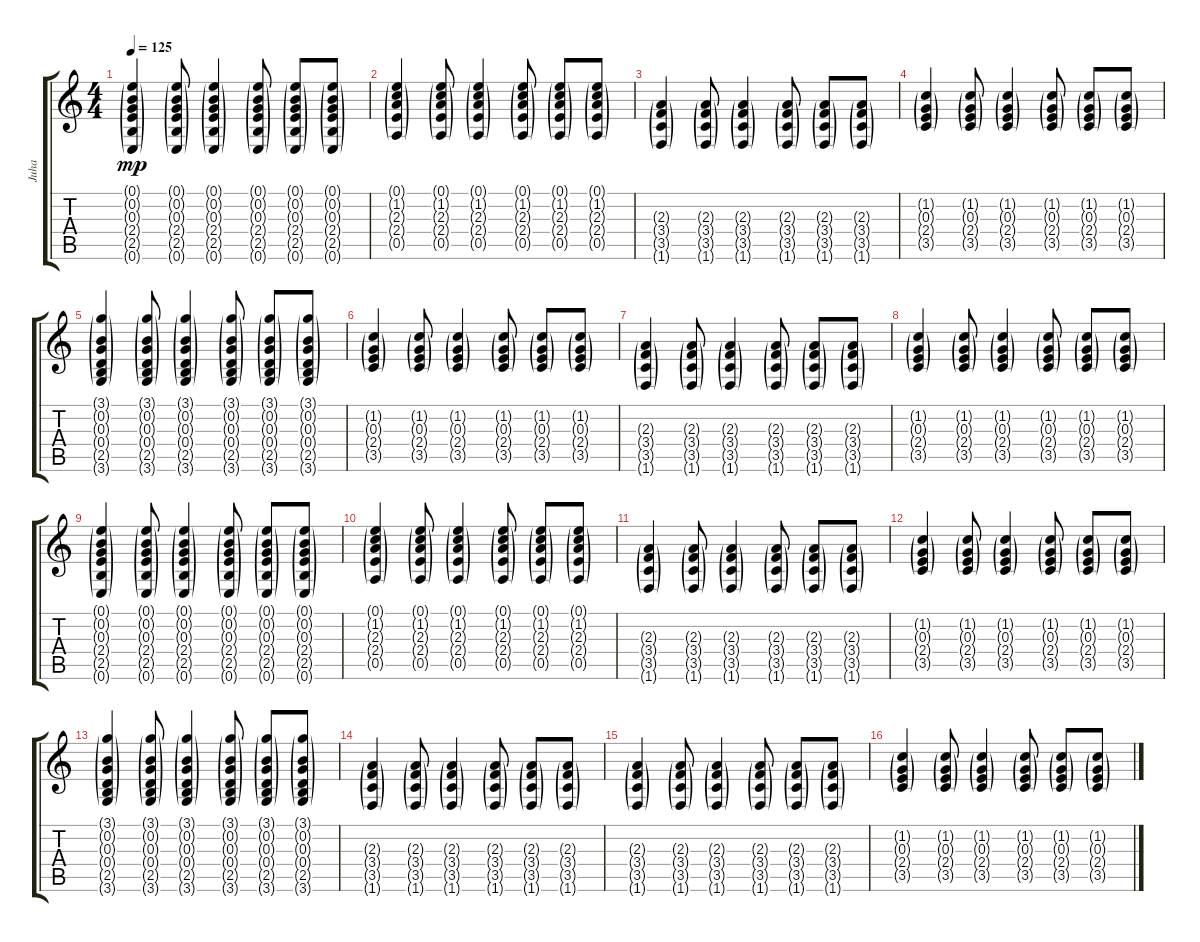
\track ("Juha" "Juha") {instrument electricguitarclean}
\staff {score tabs}
\tuning (E4 B3 G3 D3 A2 E2) {hide}
\ts (4 4)
\tempo 125
\clef g2
\ks c
(0.1{g} 0.2{g} 0.3{g} 2.4{g} 2.5{g} 0.6{g}).4{dy mp} (0.1{g} 0.2{g} 0.3{g} 2.4{g} 2.5{g} 0.6{g}).8 (0.1{g} 0.2{g} 0.3{g} 2.4{g} 2.5{g} 0.6{g}).4 (0.1{g} 0.2{g} 0.3{g} 2.4{g} 2.5{g} 0.6{g}).8 (0.1{g} 0.2{g} 0.3{g} 2.4{g} 2.5{g} 0.6{g}).8 (0.1{g} 0.2{g} 0.3{g} 2.4{g} 2.5{g} 0.6{g}).8 |
(0.1{g} 1.2{g} 2.3{g} 2.4{g} 0.5{g}).4 (0.1{g} 1.2{g} 2.3{g} 2.4{g} 0.5{g}).8 (0.1{g} 1.2{g} 2.3{g} 2.4{g} 0.5{g}).4 (0.1{g} 1.2{g} 2.3{g} 2.4{g} 0.5{g}).8 (0.1{g} 1.2{g} 2.3{g} 2.4{g} 0.5{g}).8 (0.1{g} 1.2{g} 2.3{g} 2.4{g} 0.5{g}).8 |
(2.3{g} 3.4{g} 3.5{g} 1.6{g}).4 (2.3{g} 3.4{g} 3.5{g} 1.6{g}).8 (2.3{g} 3.4{g} 3.5{g} 1.6{g}).4 (2.3{g} 3.4{g} 3.5{g} 1.6{g}).8 (2.3{g} 3.4{g} 3.5{g} 1.6{g}).8 (2.3{g} 3.4{g} 3.5{g} 1.6{g}).8 |
(1.2{g} 0.3{g} 2.4{g} 3.5{g}).4 (1.2{g} 0.3{g} 2.4{g} 3.5{g}).8 (1.2{g} 0.3{g} 2.4{g} 3.5{g}).4 (1.2{g} 0.3{g} 2.4{g} 3.5{g}).8 (1.2{g} 0.3{g} 2.4{g} 3.5{g}).8 (1.2{g} 0.3{g} 2.4{g} 3.5{g}).8 |
(3.1{g} 0.2{g} 0.3{g} 0.4{g} 2.5{g} 3.6{g}).4 (3.1{g} 0.2{g} 0.3{g} 0.4{g} 2.5{g} 3.6{g}).8 (3.1{g} 0.2{g} 0.3{g} 0.4{g} 2.5{g} 3.6{g}).4 (3.1{g} 0.2{g} 0.3{g} 0.4{g} 2.5{g} 3.6{g}).8 (3.1{g} 0.2{g} 0.3{g} 0.4{g} 2.5{g} 3.6{g}).8 (3.1{g} 0.2{g} 0.3{g} 0.4{g} 2.5{g} 3.6{g}).8 |
(1.2{g} 0.3{g} 2.4{g} 3.5{g}).4 (1.2{g} 0.3{g} 2.4{g} 3.5{g}).8 (1.2{g} 0.3{g} 2.4{g} 3.5{g}).4 (1.2{g} 0.3{g} 2.4{g} 3.5{g}).8 (1.2{g} 0.3{g} 2.4{g} 3.5{g}).8 (1.2{g} 0.3{g} 2.4{g} 3.5{g}).8 |
(2.3{g} 3.4{g} 3.5{g} 1.6{g}).4 (2.3{g} 3.4{g} 3.5{g} 1.6{g}).8 (2.3{g} 3.4{g} 3.5{g} 1.6{g}).4 (2.3{g} 3.4{g} 3.5{g} 1.6{g}).8 (2.3{g} 3.4{g} 3.5{g} 1.6{g}).8 (2.3{g} 3.4{g} 3.5{g} 1.6{g}).8 |
(1.2{g} 0.3{g} 2.4{g} 3.5{g}).4 (1.2{g} 0.3{g} 2.4{g} 3.5{g}).8 (1.2{g} 0.3{g} 2.4{g} 3.5{g}).4 (1.2{g} 0.3{g} 2.4{g} 3.5{g}).8 (1.2{g} 0.3{g} 2.4{g} 3.5{g}).8 (1.2{g} 0.3{g} 2.4{g} 3.5{g}).8 |
(0.1{g} 0.2{g} 0.3{g} 2.4{g} 2.5{g} 0.6{g}).4 (0.1{g} 0.2{g} 0.3{g} 2.4{g} 2.5{g} 0.6{g}).8 (0.1{g} 0.2{g} 0.3{g} 2.4{g} 2.5{g} 0.6{g}).4 (0.1{g} 0.2{g} 0.3{g} 2.4{g} 2.5{g} 0.6{g}).8 (0.1{g} 0.2{g} 0.3{g} 2.4{g} 2.5{g} 0.6{g}).8 (0.1{g} 0.2{g} 0.3{g} 2.4{g} 2.5{g} 0.6{g}).8 |
(0.1{g} 1.2{g} 2.3{g} 2.4{g} 0.5{g}).4 (0.1{g} 1.2{g} 2.3{g} 2.4{g} 0.5{g}).8 (0.1{g} 1.2{g} 2.3{g} 2.4{g} 0.5{g}).4 (0.1{g} 1.2{g} 2.3{g} 2.4{g} 0.5{g}).8 (0.1{g} 1.2{g} 2.3{g} 2.4{g} 0.5{g}).8 (0.1{g} 1.2{g} 2.3{g} 2.4{g} 0.5{g}).8 |
(2.3{g} 3.4{g} 3.5{g} 1.6{g}).4 (2.3{g} 3.4{g} 3.5{g} 1.6{g}).8 (2.3{g} 3.4{g} 3.5{g} 1.6{g}).4 (2.3{g} 3.4{g} 3.5{g} 1.6{g}).8 (2.3{g} 3.4{g} 3.5{g} 1.6{g}).8 (2.3{g} 3.4{g} 3.5{g} 1.6{g}).8 |
(1.2{g} 0.3{g} 2.4{g} 3.5{g}).4 (1.2{g} 0.3{g} 2.4{g} 3.5{g}).8 (1.2{g} 0.3{g} 2.4{g} 3.5{g}).4 (1.2{g} 0.3{g} 2.4{g} 3.5{g}).8 (1.2{g} 0.3{g} 2.4{g} 3.5{g}).8 (1.2{g} 0.3{g} 2.4{g} 3.5{g}).8 |
(3.1{g} 0.2{g} 0.3{g} 0.4{g} 2.5{g} 3.6{g}).4 (3.1{g} 0.2{g} 0.3{g} 0.4{g} 2.5{g} 3.6{g}).8 (3.1{g} 0.2{g} 0.3{g} 0.4{g} 2.5{g} 3.6{g}).4 (3.1{g} 0.2{g} 0.3{g} 0.4{g} 2.5{g} 3.6{g}).8 (3.1{g} 0.2{g} 0.3{g} 0.4{g} 2.5{g} 3.6{g}).8 (3.1{g} 0.2{g} 0.3{g} 0.4{g} 2.5{g} 3.6{g}).8 |
(2.3{g} 3.4{g} 3.5{g} 1.6{g}).4 (2.3{g} 3.4{g} 3.5{g} 1.6{g}).8 (2.3{g} 3.4{g} 3.5{g} 1.6{g}).4 (2.3{g} 3.4{g} 3.5{g} 1.6{g}).8 (2.3{g} 3.4{g} 3.5{g} 1.6{g}).8 (2.3{g} 3.4{g} 3.5{g} 1.6{g}).8 |
(2.3{g} 3.4{g} 3.5{g} 1.6{g}).4 (2.3{g} 3.4{g} 3.5{g} 1.6{g}).8 (2.3{g} 3.4{g} 3.5{g} 1.6{g}).4 (2.3{g} 3.4{g} 3.5{g} 1.6{g}).8 (2.3{g} 3.4{g} 3.5{g} 1.6{g}).8 (2.3{g} 3.4{g} 3.5{g} 1.6{g}).8 |
(1.2{g} 0.3{g} 2.4{g} 3.5{g}).4 (1.2{g} 0.3{g} 2.4{g} 3.5{g}).8 (1.2{g} 0.3{g} 2.4{g} 3.5{g}).4 (1.2{g} 0.3{g} 2.4{g} 3.5{g}).8 (1.2{g} 0.3{g} 2.4{g} 3.5{g}).8 (1.2{g} 0.3{g} 2.4{g} 3.5{g}).8
